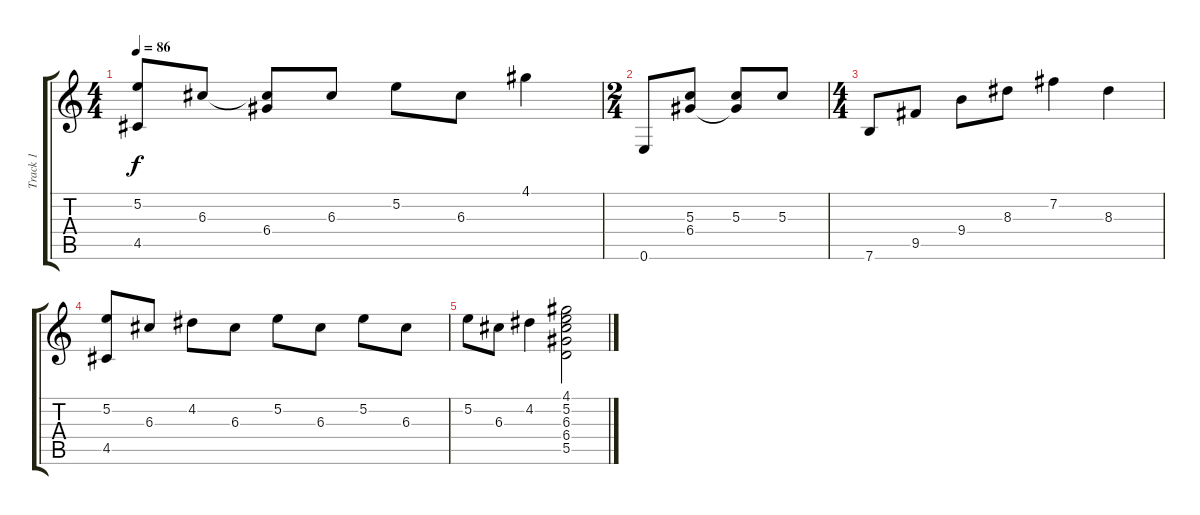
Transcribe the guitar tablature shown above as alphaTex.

\track ("Track 1" "Track 1") {instrument acousticguitarsteel}
\staff {score tabs}
\tuning (E4 B3 G3 D3 A2 E2) {hide}
\ts (4 4)
\tempo 86
\clef g2
\ks c
(5.2 4.5).8{dy f} 6.3.8 (6.3{t} 6.4).8 6.3.8 5.2.8 6.3.8 4.1.4 |
\ts (2 4)
0.6.8 (5.3 6.4).8 (5.3 6.4{t}).8 5.3.8 |
\ts (4 4)
7.6.8 9.5.8 9.4.8 8.3.8 7.2.4 8.3.4 |
(5.2 4.5).8 6.3.8 4.2.8 6.3.8 5.2.8 6.3.8 5.2.8 6.3.8 |
5.2.8 6.3.8 4.2.4 (4.1 5.2 6.3 6.4 5.5).2
